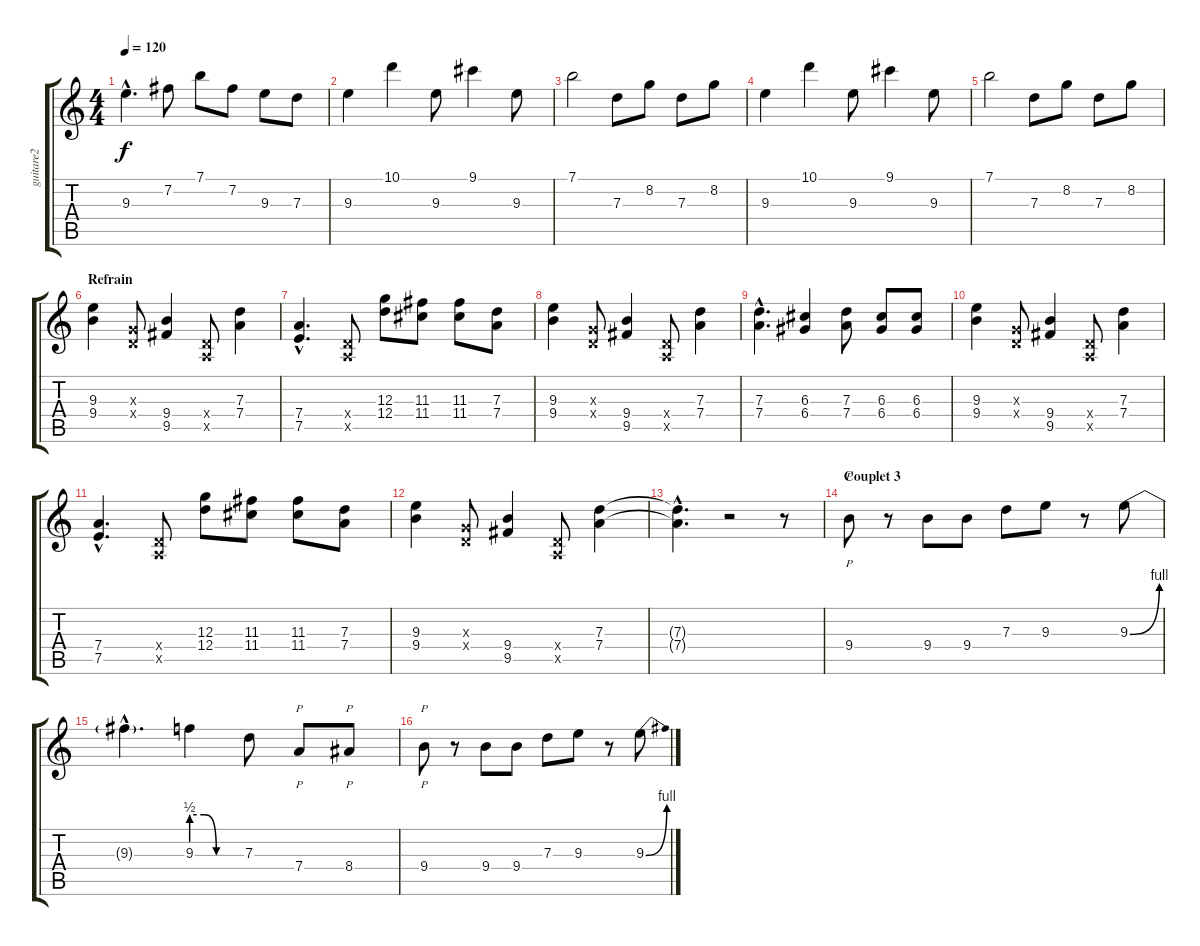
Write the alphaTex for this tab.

\track ("guitare2" "guitare2") {instrument overdrivenguitar}
\staff {score tabs}
\tuning (E4 B3 G3 D3 A2 E2) {hide}
\ts (4 4)
\tempo 120
\clef g2
\ks c
9.3{hac t}.4{d dy f} 7.2.8 7.1.8 7.2.8 9.3.8 7.3.8 |
9.3.4 10.1.4 9.3.8 9.1.4 9.3.8 |
7.1.2 7.3.8 8.2.8 7.3.8 8.2.8 |
9.3.4 10.1.4 9.3.8 9.1.4 9.3.8 |
7.1.2 7.3.8 8.2.8 7.3.8 8.2.8 |
\section ("" "Refrain")
(9.3 9.4).4 (0.3{x} 0.4{x}).8 (9.4 9.5).4 (0.4{x} 0.5{x}).8 (7.3 7.4).4 |
(7.4{hac} 7.5{hac}).4{d} (0.4{x} 0.5{x}).8 (12.3 12.4).8 (11.3 11.4).8 (11.3 11.4).8 (7.3 7.4).8 |
(9.3 9.4).4 (0.3{x} 0.4{x}).8 (9.4 9.5).4 (0.4{x} 0.5{x}).8 (7.3 7.4).4 |
(7.3{hac} 7.4{hac}).4{d} (6.3 6.4).4 (7.3 7.4).8 (6.3 6.4).8 (6.3 6.4).8 |
(9.3 9.4).4 (0.3{x} 0.4{x}).8 (9.4 9.5).4 (0.4{x} 0.5{x}).8 (7.3 7.4).4 |
(7.4{hac} 7.5{hac}).4{d} (0.4{x} 0.5{x}).8 (12.3 12.4).8 (11.3 11.4).8 (11.3 11.4).8 (7.3 7.4).8 |
(9.3 9.4).4 (0.3{x} 0.4{x}).8 (9.4 9.5).4 (0.4{x} 0.5{x}).8 (7.3 7.4).4 |
(7.3{hac t} 7.4{hac t}).4{d} r.2 r.8 |
\section ("" "Couplet 3")
9.4.8{p} r.8 9.4.8 9.4.8 7.3.8 9.3.8 r.8 9.3{be (bend 0 0 60 4)}.8 |
9.3{hac t}.4{d} 9.3{be (custom 0 2 15 2 30 0 60 0)}.4 7.3.8 7.4.8{p} 8.4.8{p} |
9.4.8{p} r.8 9.4.8 9.4.8 7.3.8 9.3.8 r.8 9.3{be (bend 0 0 60 4)}.8
